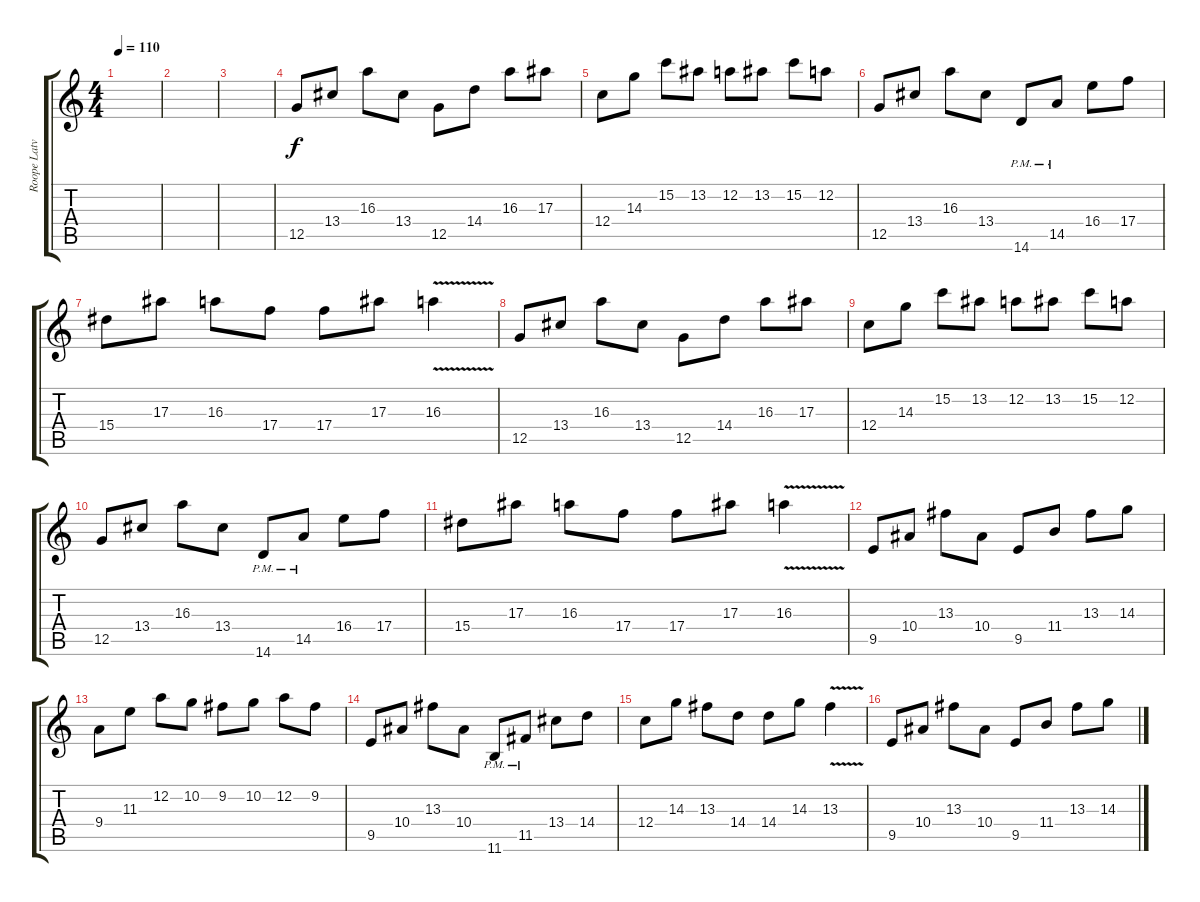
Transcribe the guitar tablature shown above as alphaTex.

\track ("Roope Latvala - Lead Guitar" "Roope Latv") {instrument distortionguitar}
\staff {score tabs}
\tuning (D4 A3 F3 C3 G2 C2) {hide}
\ts (4 4)
\tempo 110
\clef g2
\ks c
|
|
|
12.5.8 13.4.8 16.3.8 13.4.8 12.5.8 14.4.8 16.3.8 17.3.8 |
12.4.8 14.3.8 15.2.8 13.2.8 12.2.8 13.2.8 15.2.8 12.2.8 |
12.5.8 13.4.8 16.3.8 13.4.8 14.6{pm}.8 14.5{pm}.8 16.4.8 17.4.8 |
15.4.8 17.3.8 16.3.8 17.4.8 17.4.8 17.3.8 16.3{v}.4 |
12.5.8 13.4.8 16.3.8 13.4.8 12.5.8 14.4.8 16.3.8 17.3.8 |
12.4.8 14.3.8 15.2.8 13.2.8 12.2.8 13.2.8 15.2.8 12.2.8 |
12.5.8 13.4.8 16.3.8 13.4.8 14.6{pm}.8 14.5{pm}.8 16.4.8 17.4.8 |
15.4.8 17.3.8 16.3.8 17.4.8 17.4.8 17.3.8 16.3{v}.4 |
9.5.8 10.4.8 13.3.8 10.4.8 9.5.8 11.4.8 13.3.8 14.3.8 |
9.4.8 11.3.8 12.2.8 10.2.8 9.2.8 10.2.8 12.2.8 9.2.8 |
9.5.8 10.4.8 13.3.8 10.4.8 11.6{pm}.8 11.5{pm}.8 13.4.8 14.4.8 |
12.4.8 14.3.8 13.3.8 14.4.8 14.4.8 14.3.8 13.3{v}.4 |
9.5.8 10.4.8 13.3.8 10.4.8 9.5.8 11.4.8 13.3.8 14.3.8
